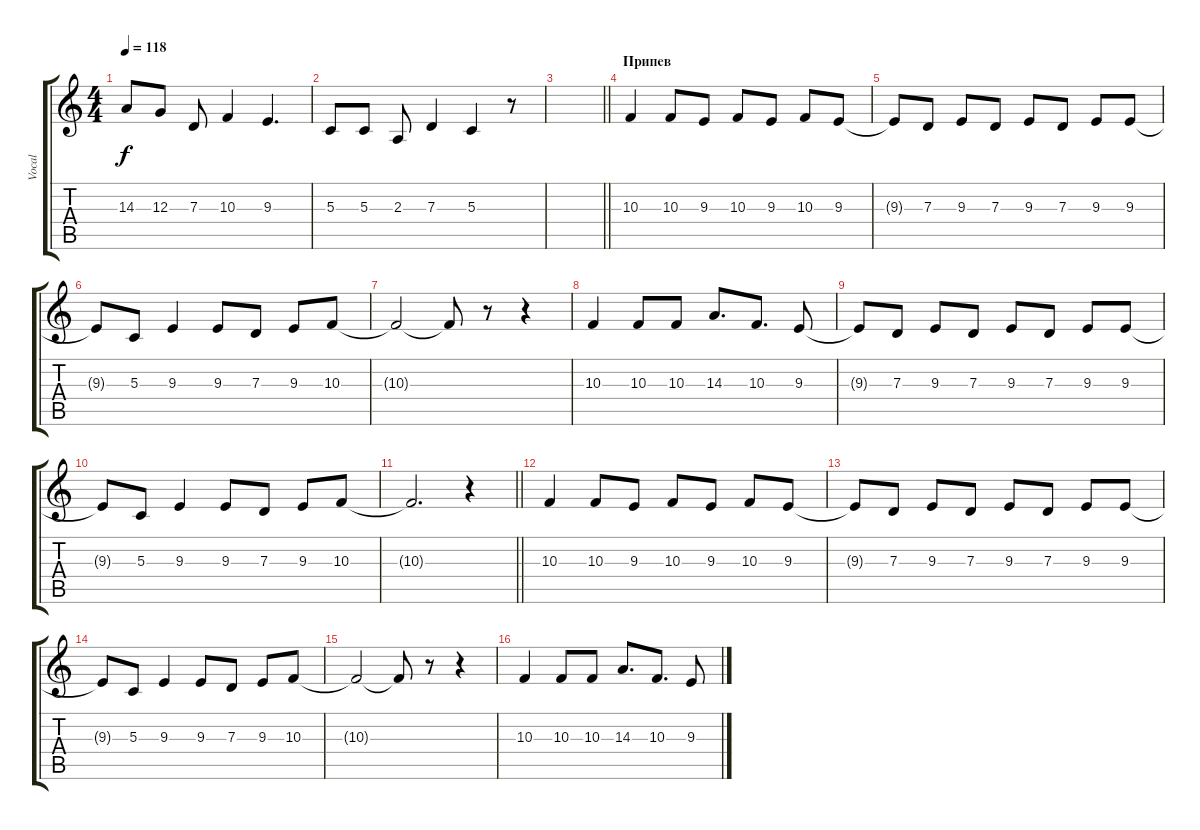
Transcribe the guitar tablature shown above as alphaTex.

\track ("Vocal" "Vocal") {instrument tenorsax}
\staff {score tabs}
\tuning (E4 B3 G3 D3 A2 D2) {hide}
\ts (4 4)
\tempo 118
\clef g2
\ks c
14.3.8{dy f} 12.3.8 7.3.8 10.3.4 9.3.4{d} |
5.3.8 5.3.8 2.3.8 7.3.4 5.3.4 r.8 |
\barLineRight lightlight
|
\section ("" "Припев")
10.3.4 10.3.8 9.3.8 10.3.8 9.3.8 10.3.8 9.3.8 |
9.3{t}.8 7.3.8 9.3.8 7.3.8 9.3.8 7.3.8 9.3.8 9.3.8 |
9.3{t}.8 5.3.8 9.3.4 9.3.8 7.3.8 9.3.8 10.3.8 |
10.3{t}.2 10.3{t}.8 r.8 r.4 |
10.3.4 10.3.8 10.3.8 14.3.8{d} 10.3.8{d} 9.3.8 |
9.3{t}.8 7.3.8 9.3.8 7.3.8 9.3.8 7.3.8 9.3.8 9.3.8 |
9.3{t}.8 5.3.8 9.3.4 9.3.8 7.3.8 9.3.8 10.3.8 |
\barLineRight lightlight
10.3{t}.2{d} r.4 |
\section ("" "")
10.3.4 10.3.8 9.3.8 10.3.8 9.3.8 10.3.8 9.3.8 |
9.3{t}.8 7.3.8 9.3.8 7.3.8 9.3.8 7.3.8 9.3.8 9.3.8 |
9.3{t}.8 5.3.8 9.3.4 9.3.8 7.3.8 9.3.8 10.3.8 |
10.3{t}.2 10.3{t}.8 r.8 r.4 |
10.3.4 10.3.8 10.3.8 14.3.8{d} 10.3.8{d} 9.3.8
